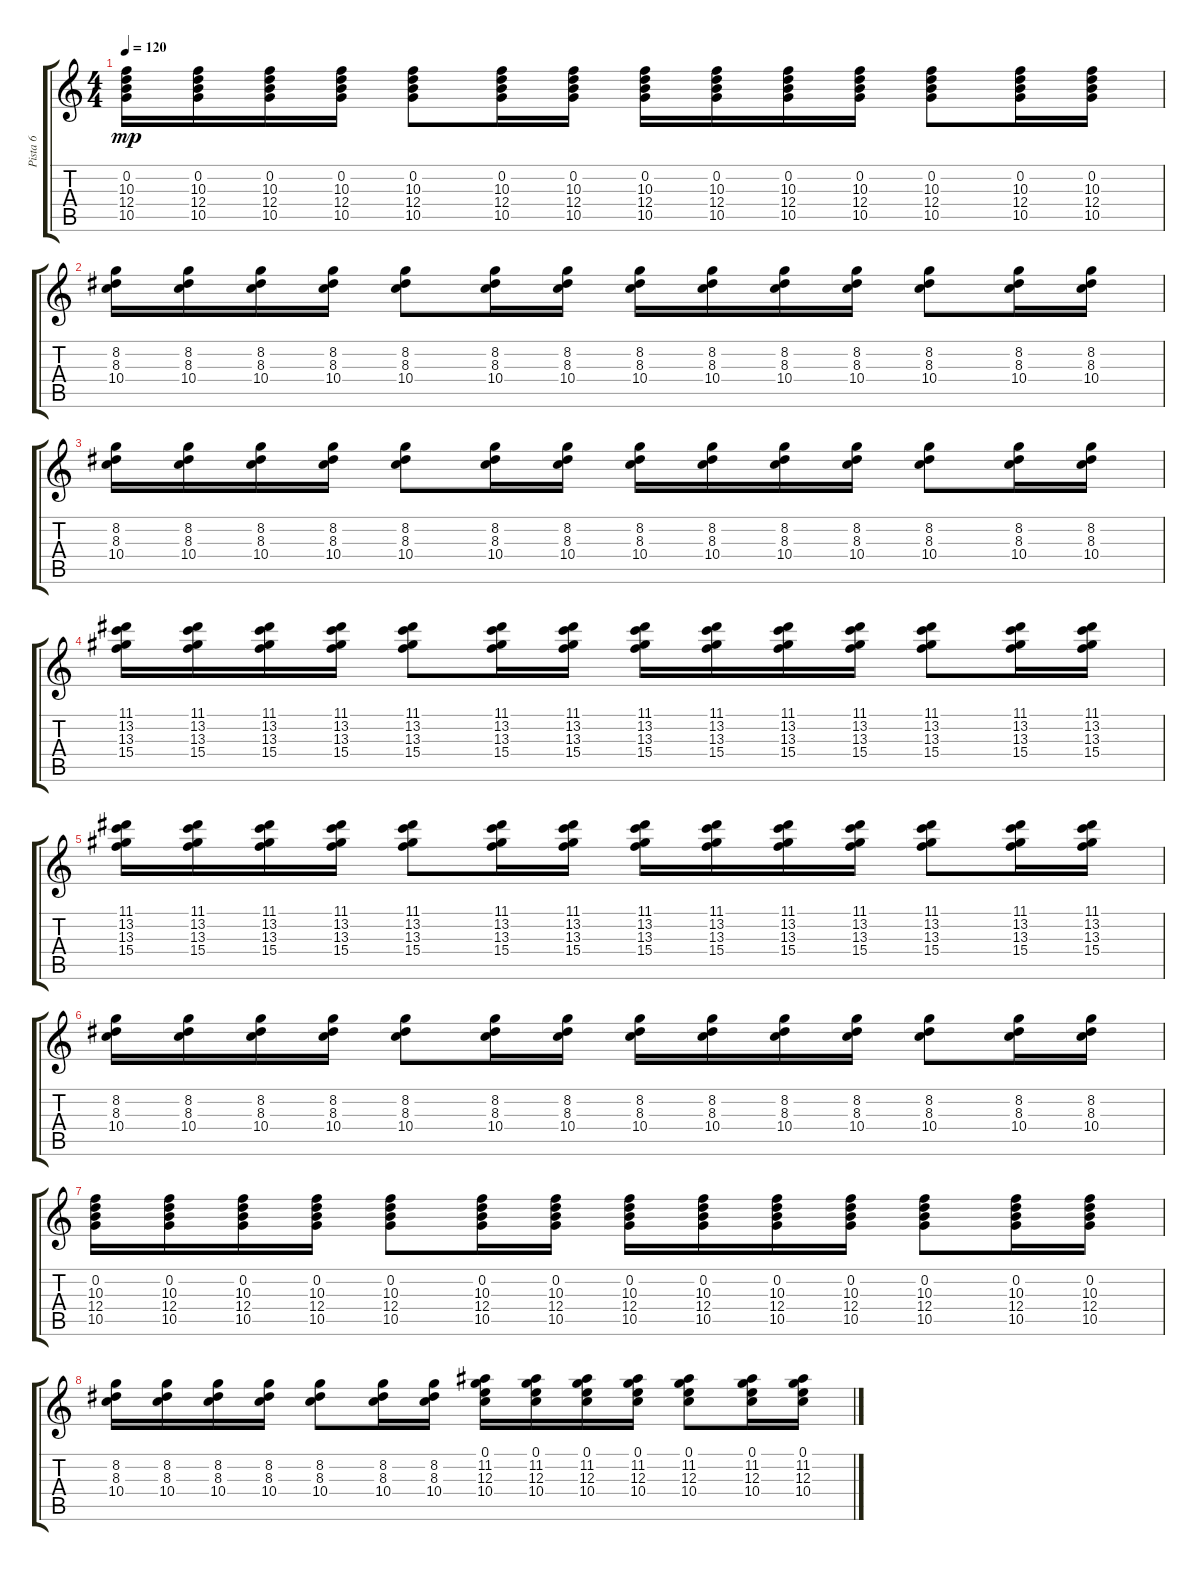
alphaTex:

\track ("Pista 6" "Pista 6") {instrument acousticguitarnylon}
\staff {score tabs}
\tuning (E4 B3 G3 D3 A2 E2) {hide}
\ts (4 4)
\tempo 120
\clef g2
\ks c
(0.2 10.3 12.4 10.5).16{dy mp} (0.2 10.3 12.4 10.5).16 (0.2 10.3 12.4 10.5).16 (0.2 10.3 12.4 10.5).16 (0.2 10.3 12.4 10.5).8 (0.2 10.3 12.4 10.5).16 (0.2 10.3 12.4 10.5).16 (0.2 10.3 12.4 10.5).16 (0.2 10.3 12.4 10.5).16 (0.2 10.3 12.4 10.5).16 (0.2 10.3 12.4 10.5).16 (0.2 10.3 12.4 10.5).8 (0.2 10.3 12.4 10.5).16 (0.2 10.3 12.4 10.5).16 |
(8.2 8.3 10.4).16 (8.2 8.3 10.4).16 (8.2 8.3 10.4).16{instrument acousticguitarnylon} (8.2 8.3 10.4).16 (8.2 8.3 10.4).8 (8.2 8.3 10.4).16 (8.2 8.3 10.4).16 (8.2 8.3 10.4).16 (8.2 8.3 10.4).16 (8.2 8.3 10.4).16 (8.2 8.3 10.4).16 (8.2 8.3 10.4).8 (8.2 8.3 10.4).16 (8.2 8.3 10.4).16 |
(8.2 8.3 10.4).16 (8.2 8.3 10.4).16 (8.2 8.3 10.4).16{instrument acousticguitarnylon} (8.2 8.3 10.4).16 (8.2 8.3 10.4).8 (8.2 8.3 10.4).16 (8.2 8.3 10.4).16 (8.2 8.3 10.4).16 (8.2 8.3 10.4).16 (8.2 8.3 10.4).16 (8.2 8.3 10.4).16 (8.2 8.3 10.4).8 (8.2 8.3 10.4).16 (8.2 8.3 10.4).16 |
(11.1 13.2 13.3 15.4).16 (11.1 13.2 13.3 15.4).16 (11.1 13.2 13.3 15.4).16 (11.1 13.2 13.3 15.4).16 (11.1 13.2 13.3 15.4).8 (11.1 13.2 13.3 15.4).16 (11.1 13.2 13.3 15.4).16 (11.1 13.2 13.3 15.4).16 (11.1 13.2 13.3 15.4).16 (11.1 13.2 13.3 15.4).16 (11.1 13.2 13.3 15.4).16 (11.1 13.2 13.3 15.4).8 (11.1 13.2 13.3 15.4).16 (11.1 13.2 13.3 15.4).16 |
(11.1 13.2 13.3 15.4).16 (11.1 13.2 13.3 15.4).16 (11.1 13.2 13.3 15.4).16 (11.1 13.2 13.3 15.4).16 (11.1 13.2 13.3 15.4).8 (11.1 13.2 13.3 15.4).16 (11.1 13.2 13.3 15.4).16 (11.1 13.2 13.3 15.4).16 (11.1 13.2 13.3 15.4).16 (11.1 13.2 13.3 15.4).16 (11.1 13.2 13.3 15.4).16 (11.1 13.2 13.3 15.4).8 (11.1 13.2 13.3 15.4).16 (11.1 13.2 13.3 15.4).16 |
(8.2 8.3 10.4).16 (8.2 8.3 10.4).16 (8.2 8.3 10.4).16{instrument acousticguitarnylon} (8.2 8.3 10.4).16 (8.2 8.3 10.4).8 (8.2 8.3 10.4).16 (8.2 8.3 10.4).16 (8.2 8.3 10.4).16 (8.2 8.3 10.4).16 (8.2 8.3 10.4).16 (8.2 8.3 10.4).16 (8.2 8.3 10.4).8 (8.2 8.3 10.4).16 (8.2 8.3 10.4).16 |
(0.2 10.3 12.4 10.5).16 (0.2 10.3 12.4 10.5).16 (0.2 10.3 12.4 10.5).16 (0.2 10.3 12.4 10.5).16 (0.2 10.3 12.4 10.5).8 (0.2 10.3 12.4 10.5).16 (0.2 10.3 12.4 10.5).16 (0.2 10.3 12.4 10.5).16 (0.2 10.3 12.4 10.5).16 (0.2 10.3 12.4 10.5).16 (0.2 10.3 12.4 10.5).16 (0.2 10.3 12.4 10.5).8 (0.2 10.3 12.4 10.5).16 (0.2 10.3 12.4 10.5).16 |
(8.2 8.3 10.4).16 (8.2 8.3 10.4).16 (8.2 8.3 10.4).16 (8.2 8.3 10.4).16 (8.2 8.3 10.4).8 (8.2 8.3 10.4).16 (8.2 8.3 10.4).16 (0.1 11.2 12.3 10.4).16 (0.1 11.2 12.3 10.4).16 (0.1 11.2 12.3 10.4).16 (0.1 11.2 12.3 10.4).16 (0.1 11.2 12.3 10.4).8 (0.1 11.2 12.3 10.4).16 (0.1 11.2 12.3 10.4).16
